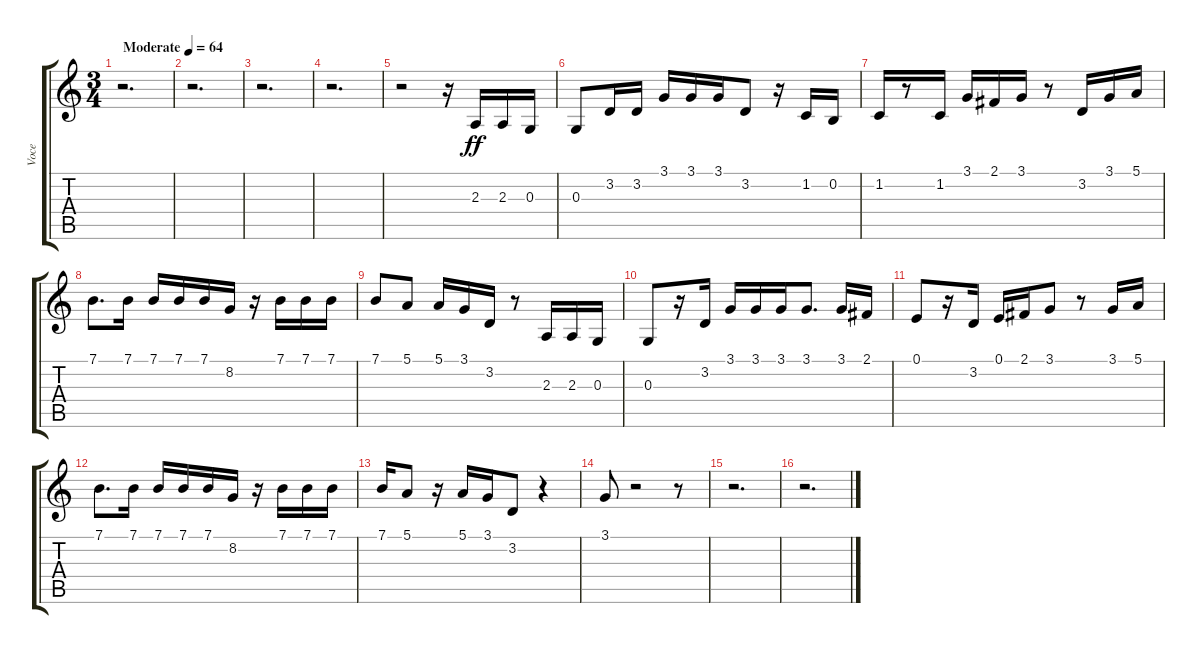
\track ("Voce" "Voce") {instrument flute}
\staff {score tabs}
\tuning (E4 B3 G3 D3 A2 E2) {hide}
\ts (3 4)
\tempo (64 "Moderate")
\clef g2
\ks c
r.2{d dy ff instrument flute} |
r.2{d} |
r.2{d} |
r.2{d} |
r.2 r.16 2.3.16 2.3.16 0.3.16 |
0.3.8 3.2.16 3.2.16 3.1.16 3.1.16 3.1.16 3.2.8 r.16 1.2.16 0.2.16 |
1.2.16 r.8 1.2.16 3.1.16 2.1.16 3.1.16 r.8 3.2.16 3.1.16 5.1.16 |
7.1.8{d} 7.1.16 7.1.16 7.1.16 7.1.16 8.2.16 r.16 7.1.16 7.1.16 7.1.16 |
7.1.8 5.1.8 5.1.16 3.1.16 3.2.16 r.8 2.3.16 2.3.16 0.3.16 |
0.3.8 r.16 3.2.16 3.1.16 3.1.16 3.1.16 3.1.8{d} 3.1.16 2.1.16 |
0.1.8 r.16 3.2.16 0.1.16 2.1.16 3.1.8 r.8 3.1.16 5.1.16 |
7.1.8{d} 7.1.16 7.1.16 7.1.16 7.1.16 8.2.16 r.16 7.1.16 7.1.16 7.1.16 |
7.1.16 5.1.8 r.16 5.1.16 3.1.16 3.2.8 r.4 |
3.1.8 r.2 r.8 |
r.2{d} |
r.2{d}
